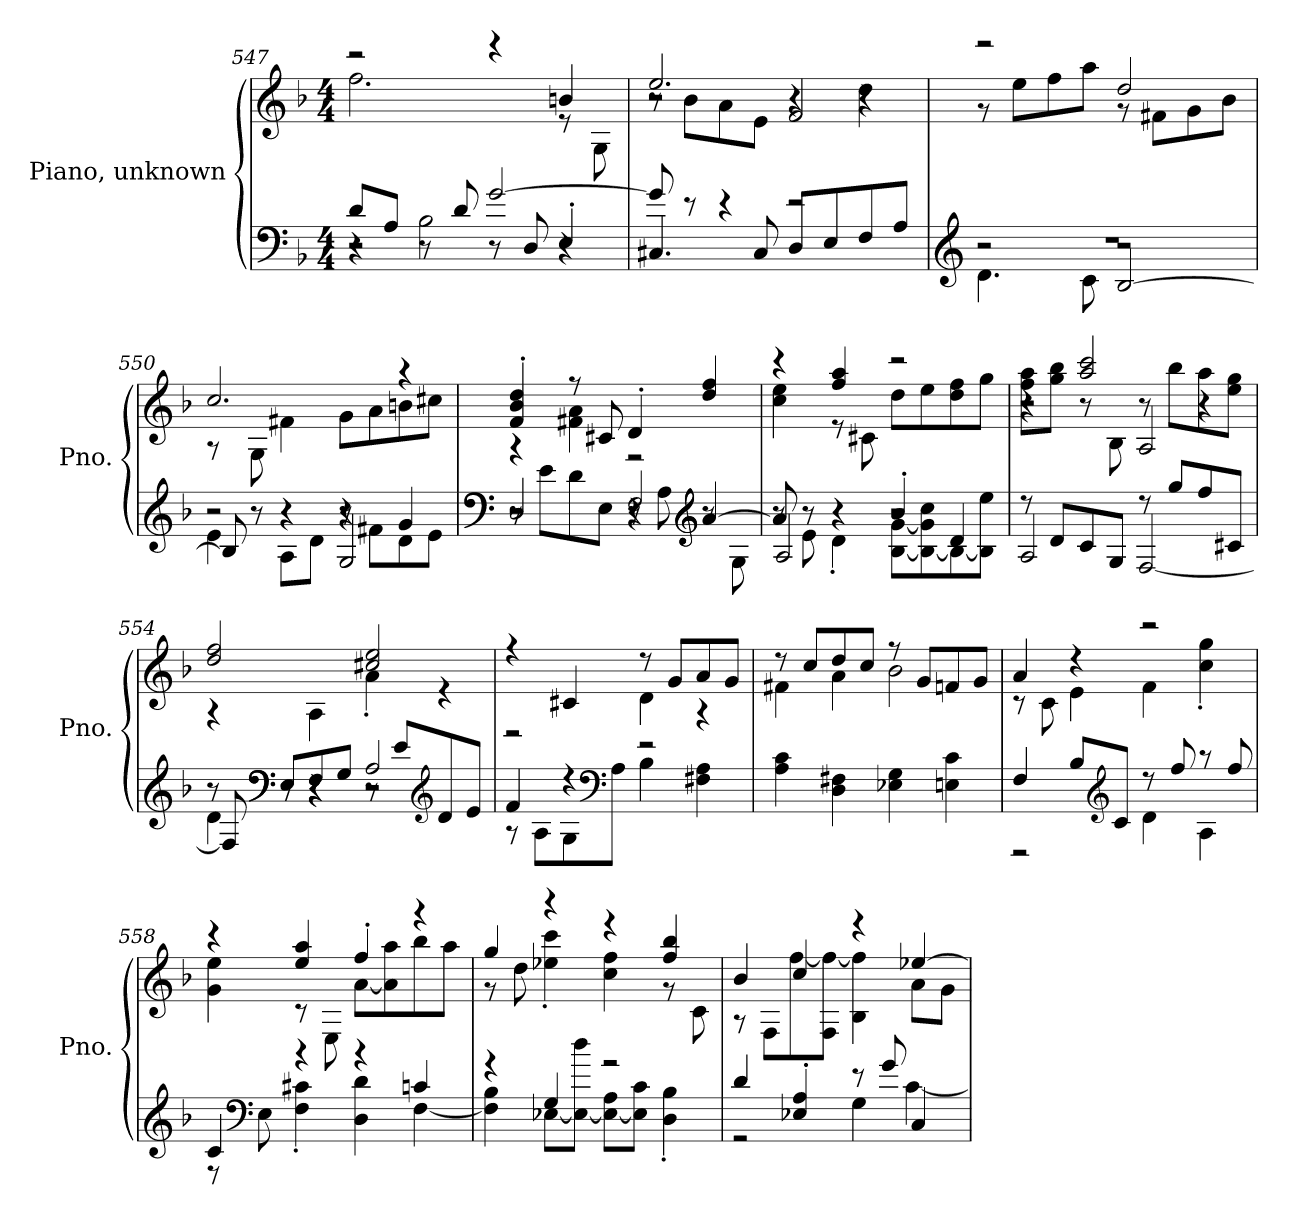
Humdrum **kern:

**kern	**kern
*part1	*part1
*staff2	*staff1
*I"Piano, unknown	*
*I'Pno.	*
!!LO:LB:g=z
*clefF4	*clefG2
*k[b-]	*k[b-]
*M4/4	*M4/4
=547	=547
*^	*^
*	*^	*	*
2r	4r	8d/L	2r	2.ff\
.	.	8A/J	.	.
.	2B-\	8r	.	.
.	.	8d/	.	.
[2g/	.	8r	4r	.
.	.	8D/	.	.
.	4r	4E'/	4bn/	8r
.	.	.	.	8G\
*	*v	*v	*	*
=548	=548	=548	=548
*	*	*	*^
8g/]	4.C#X/	2.ee/	8r	2r
8r	.	.	8b-\L	.
4r	.	.	8a\	.
.	8C#/	.	8e\J	.
2r	8D/L	.	4r	2f/
.	8E/	.	.	.
.	8F/	4r	4dd\	.
.	8A/J	.	.	.
*v	*v	*	*	*
*	*v	*v	*v
=549	=549
*clefG2	*
*^	*^
*	*^	*	*
1r	4.d\	2r	2r	8r
.	.	.	.	8ee\L
.	.	.	.	8ff\
.	8c\	.	.	8aa\J
.	2r	[2B-/	2dd/	8r
.	.	.	.	8f#X\L
.	.	.	.	8g\
.	.	.	.	8b-\J
=550	=550	=550	=550	=550
2r	4e\	8B-/]	2.cc/	8r
.	.	8r	.	8G\
.	8A\L	4r	.	4f#X\
.	8d\J	.	.	.
4r	8r	2G/	.	8g\L
.	8f#X\L	.	.	8a\
4g/	8d\	.	4r	8bn\
.	8e\J	.	.	8cc#X\J
!!LO:LB:g=z	!!
=551	=551	=551	=551	=551
*clefF4	*	*	*	*
2r	8r	2D/	4f/' 4b-/' 4dd/'	4r
.	8e\L	.	.	.
.	8d\	.	8r	4f#X\ 4a\
.	8E\J	.	8c#X/	.
4r	8r	2F/	4d'/	2r
.	8A\	.	.	.
*clefG2	*	*	*	*
[4a/	8r	.	4dd/ 4ff/	.
.	8G\	.	.	.
=552	=552	=552	=552	=552
8a/]	8r	2A/	4r	4cc\ 4ee\
8r	8e\	.	.	.
4r	4d'\	.	4ff/ 4aa/	8r
.	.	.	.	8c#X\
2r	[8B-\ [8g\L	4b-'/	2r	8dd\L
.	8B-\_ 8g\] 8cc\	.	.	8ee\
.	8B-\_	4d/	.	8dd\ 8ff\
.	8B-\] 8ee\J	.	.	8gg\J
*	*v	*v	*	*
=553	=553	=553	=553
*	*	*	*^
8r	2A/	4r	8ff\ 8aa\L	2r
8d/L	.	.	8gg\ 8bb-\J	.
8c/	.	2aa/ 2ccc/	8r	.
8G/J	.	.	8B-\	.
8r	[2F/	.	8r	2A/
8gg/L	.	.	8bb-\L	.
8ff/	.	4r	8aa\	.
8c#X/J	.	.	8ee\ 8gg\J	.
*	*	*	*v	*v
!!LO:PB:g=z
=554	=554	=554	=554
*	*^	*	*
8r	4d\	8F/]	2dd/ 2ff/	4r
*clefF4	*	*	*	*
8E/L	.	8r	.	.
8F/	4r	4r	.	4A\
8G/J	.	.	.	.
8r	2r	2A/	2cc#X/ 2ee/	4a'\
8e/L	.	.	.	.
*clefG2	*	*	*	*
8d/	.	.	.	4r
8e/J	.	.	.	.
*	*v	*v	*	*
=555	=555	=555	=555
4f/	8r	4r	2r
.	8A\L	.	.
4r	8G\	4c#X/	.
*clefF4	*	*	*
.	8A\J	.	.
2r	4B-\	8r	4d\
.	.	8g/L	.
.	4F#X\ 4A\	8a/	4r
.	.	8g/J	.
*v	*v	*	*
=556	=556	=556
4A\ 4c\	8r	4f#X\
.	8cc/L	.
4D\ 4F#X\	8dd/	4a\
.	8cc/J	.
4E-X\ 4G\	8r	2b-\
.	8g/L	.
4En\ 4c\	8fn/	.
.	8g/J	.
=557	=557	=557
*^	*	*
4F/	2r	4a/	8r
.	.	.	8c\
8B-/L	.	4r	4e\
*clefG2	*	*	*
8c/J	.	.	.
8r	4d\	2r	4f\
8ff/	.	.	.
8r	4A\	.	4cc\' 4gg\'
8ff/	.	.	.
!!LO:LB:g=z	!!
=558	=558	=558	=558
4c/	8r	4r	4g\ 4ee\
*clefF4	*	*	*
.	8E\	.	.
4r	4F\' 4c#X\'	4ee/ 4aa/	8r
.	.	.	8E\
4r	4D\ 4d\	4ff'/	[8a\L
.	.	.	8a\] 8aa\
4cn/	[4F\	4r	8bb-\
.	.	.	8aa\J
=559	=559	=559	=559
4r	4F\] 4B-\	4gg/	8r
.	.	.	8dd\
4G/	[8E-X\L	4r	4ee-X\' 4ccc\'
.	8E-\_ 8dd\J	.	.
2r	8E-\_ 8A\L	4r	4cc\ 4ff\
.	8E-\] 8c\J	.	.
.	4D\' 4B-\'	4ff/ 4bb-/	8r
.	.	.	8c\
=560	=560	=560	=560
4d/	2r	4b-/	8r
.	.	.	8F\L
4E-X/' 4A/'	.	4cc/	[8ff\
.	.	.	8F\ 8ff\_J
8r	4G\	4r	4B-\ 4ff\]
8g/	.	.	.
4C/	[4c\	[4ee-X/	8a\L
.	.	.	8g\J
*v	*v	*	*
*	*v	*v
=	=
*-	*-
